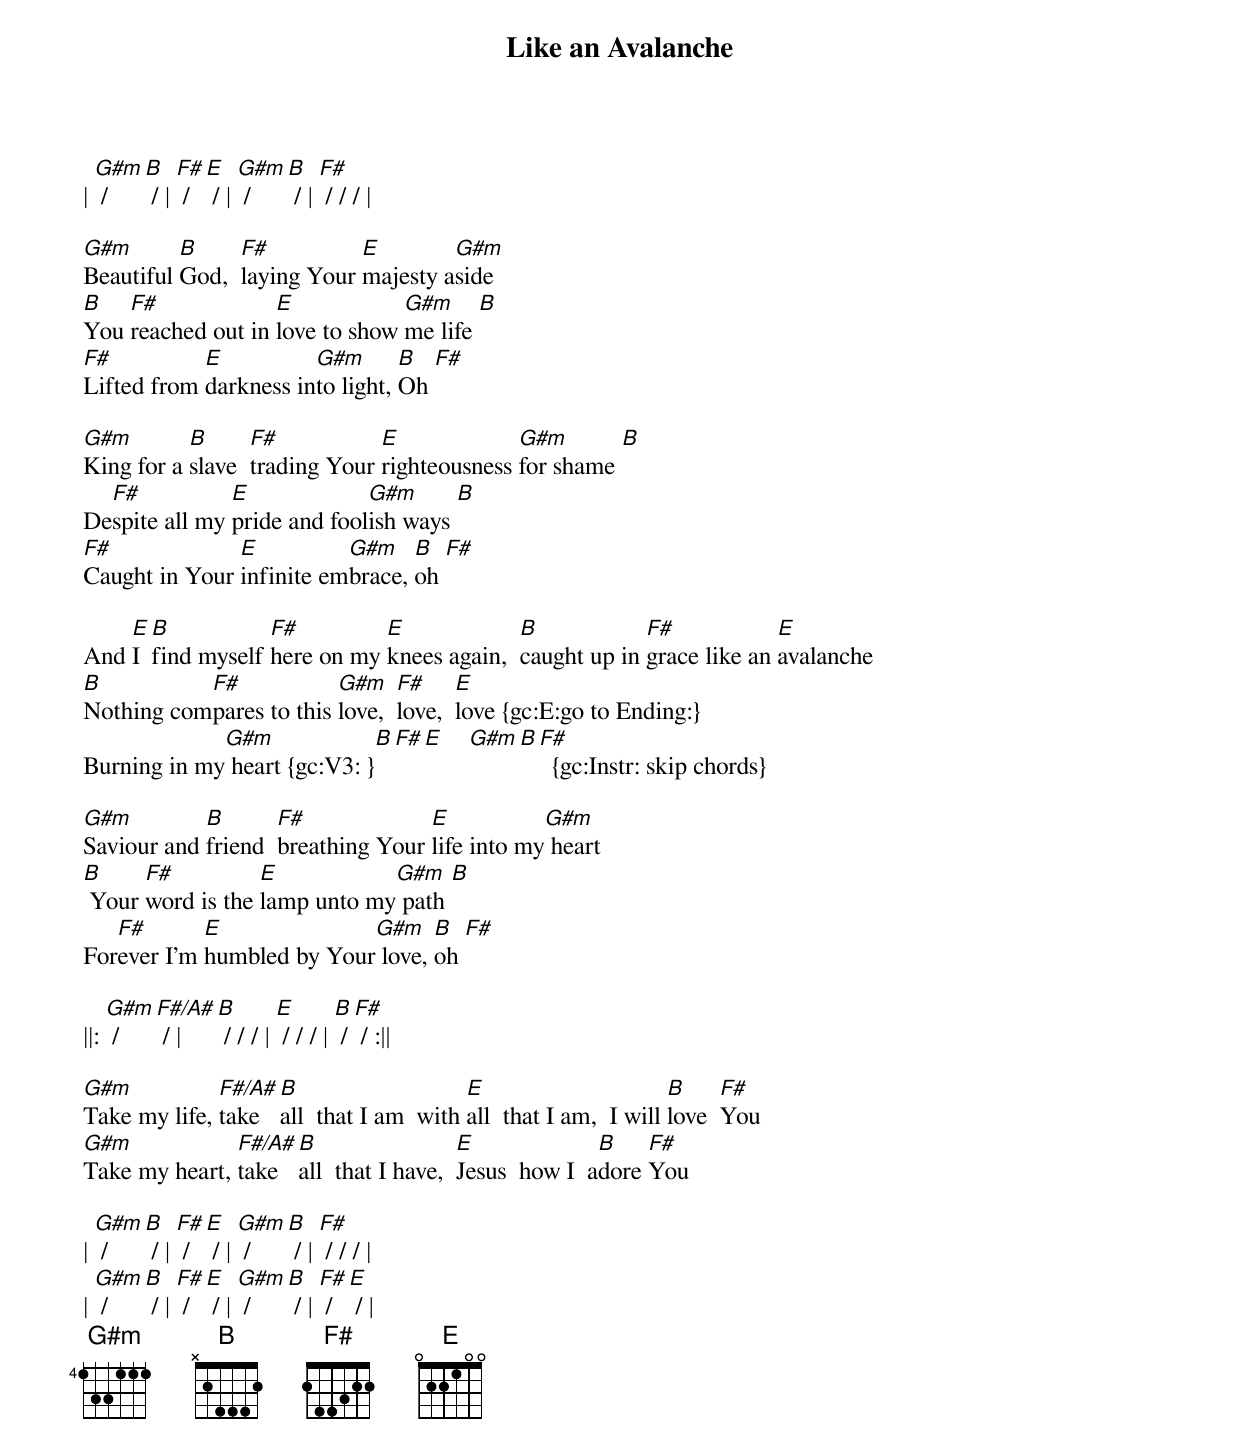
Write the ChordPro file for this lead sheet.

{title: Like an Avalanche}
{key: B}
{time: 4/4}
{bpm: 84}
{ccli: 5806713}
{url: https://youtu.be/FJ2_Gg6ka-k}
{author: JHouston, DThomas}
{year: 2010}
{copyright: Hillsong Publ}

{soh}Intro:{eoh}
| [G#m] / [B] / | [F#] / [E] / | [G#m] / [B] / | [F#] / / / |

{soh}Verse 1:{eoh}
[G#m]Beautiful [B]God,  [F#]laying Your [E]majesty a[G#m]side
[B]You [F#]reached out in [E]love to show [G#m]me life [B]
[F#]Lifted from [E]darkness in[G#m]to light, [B]Oh [F#]

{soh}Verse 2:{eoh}
[G#m]King for a [B]slave  [F#]trading Your [E]righteousness [G#m]for shame [B]
De[F#]spite all my [E]pride and fool[G#m]ish ways [B]
[F#]Caught in Your [E]infinite em[G#m]brace, [B]oh [F#]

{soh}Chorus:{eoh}
And [E]I [B]find myself [F#]here on my [E]knees again,  [B]caught up in [F#]grace like an [E]avalanche
[B]Nothing com[F#]pares to this [G#m]love,  [F#]love,  [E]love {gc:E:go to Ending:}
Burning in my[G#m] heart {gc:V3: }[B][F#][E]    [G#m][B][F#]  {gc:Instr: skip chords}

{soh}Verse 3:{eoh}
[G#m]Saviour and [B]friend  [F#]breathing Your [E]life into my[G#m] heart
[B] Your [F#]word is the [E]lamp unto my[G#m] path [B]
For[F#]ever I'm [E]humbled by Your[G#m] love, [B]oh [F#]

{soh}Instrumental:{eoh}
||: [G#m] / [F#/A#] / | [B] / / / | [E] / / / | [B] / [F#] / :||

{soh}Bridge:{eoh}
[G#m]Take my life, [F#/A#]take [B]all  that I am  with [E]all  that I am,  I will [B]love  [F#]You
[G#m]Take my heart, [F#/A#]take [B]all  that I have,  [E]Jesus  how I  a[B]dore [F#]You

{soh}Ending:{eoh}
| [G#m] / [B] / | [F#] / [E] / | [G#m] / [B] / | [F#] / / / |
| [G#m] / [B] / | [F#] / [E] / | [G#m] / [B] / | [F#] / [E] / |
